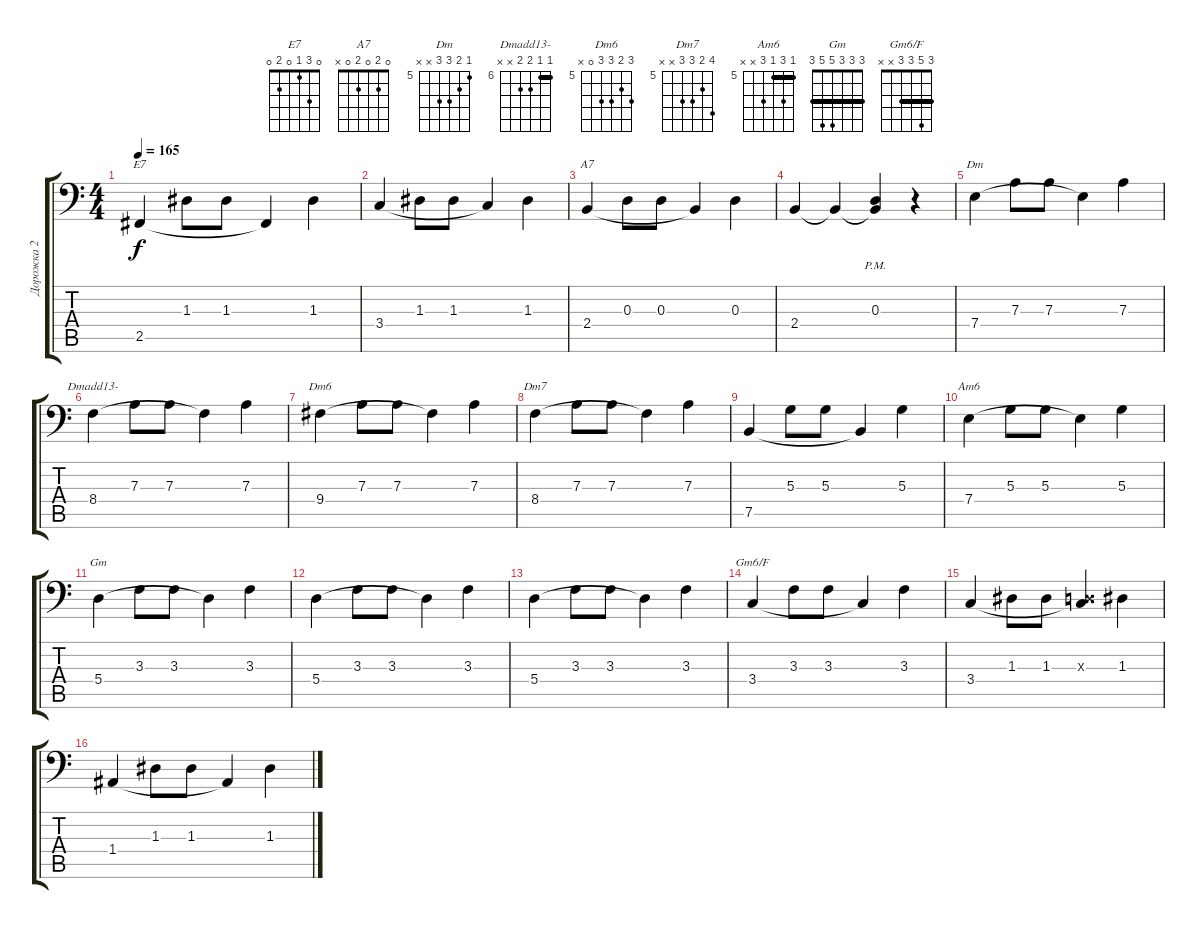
\track ("Дорожка 2" "Дорожка 2") {instrument acousticbass}
\staff {score tabs}
\tuning (C3 G2 D2 A1 E1 B0) {hide}
\chord ("E7" 0 3 1 0 2 0)
\chord ("A7" 0 2 0 2 0 x)
\chord ("Dm" 5 6 7 7 x x) {firstfret 5}
\chord ("Dmadd13-" 6 6 7 7 x x) {firstfret 6 barre 6}
\chord ("Dm6" 7 6 7 7 0 x) {firstfret 5}
\chord ("Dm7" 8 6 7 7 x x) {firstfret 5}
\chord ("Am6" 5 7 5 7 x x) {firstfret 5 barre 5}
\chord ("Gm" 3 3 3 5 5 3) {barre 3}
\chord ("Gm6/F" 3 5 3 3 x x) {barre 3}
\ts (4 4)
\tempo 165
\clef f4
\ks c
2.5.4{ch "E7" dy f} 1.3.8 1.3.8 2.5{t}.4 1.3.4 |
3.4.4 1.3.8 1.3.8 3.4{t}.4 1.3.4 |
2.4.4{ch "A7"} 0.3.8 0.3.8 2.4{t}.4 0.3.4 |
2.4.4 2.4{t}.4 (0.3{pm} 2.4{t}).4 r.4 |
7.4.4{ch "Dm"} 7.3.8 7.3.8 7.4{t}.4 7.3.4 |
8.4.4{ch "Dmadd13-"} 7.3.8 7.3.8 8.4{t}.4 7.3.4 |
9.4.4{ch "Dm6"} 7.3.8 7.3.8 9.4{t}.4 7.3.4 |
8.4.4{ch "Dm7"} 7.3.8 7.3.8 8.4{t}.4 7.3.4 |
7.5.4 5.3.8 5.3.8 7.5{t}.4 5.3.4 |
7.4.4{ch "Am6"} 5.3.8 5.3.8 7.4{t}.4 5.3.4 |
5.4.4{ch "Gm"} 3.3.8 3.3.8 5.4{t}.4 3.3.4 |
5.4.4 3.3.8 3.3.8 5.4{t}.4 3.3.4 |
5.4.4 3.3.8 3.3.8 5.4{t}.4 3.3.4 |
3.4.4{ch "Gm6/F"} 3.3.8 3.3.8 3.4{t}.4 3.3.4 |
3.4.4 1.3.8 1.3.8 (0.3{x} 3.4{t}).4 1.3.4 |
1.4.4 1.3.8 1.3.8 1.4{t}.4 1.3.4
